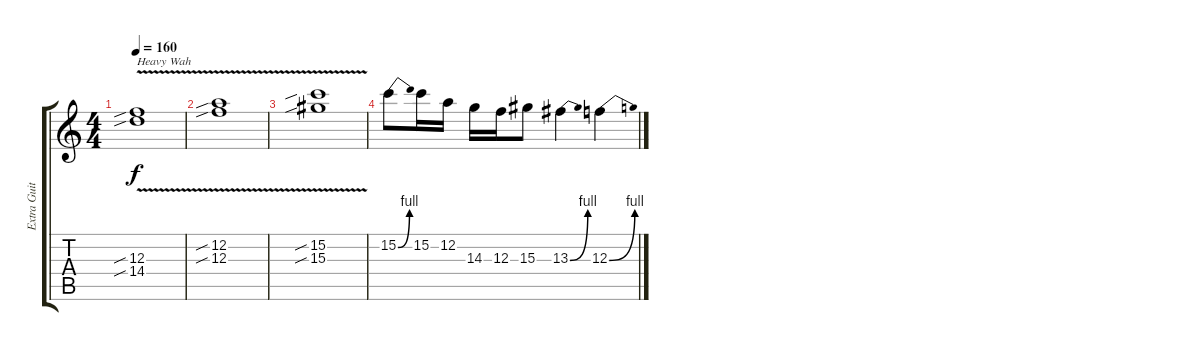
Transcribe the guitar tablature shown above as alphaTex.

\track ("Extra Guitar 2" "Extra Guit") {instrument distortionguitar}
\staff {score tabs}
\tuning (D4 A3 F3 C3 G2 C2) {hide}
\ts (4 4)
\tempo 160
\clef g2
\ks c
(12.3{v sib} 14.4{v sib}).1{txt "Heavy Wah" dy f volume 16 instrument distortionguitar} |
(12.2{v sib} 12.3{v sib}).1 |
(15.2{sib} 15.3{v sib}).1 |
15.2{be (bend 0 0 60 4)}.8 15.2.16 12.2.16 14.3.16 12.3.16 15.3.8 13.3{be (bend 0 0 60 4)}.4 12.3{be (bend 0 0 60 4)}.4
